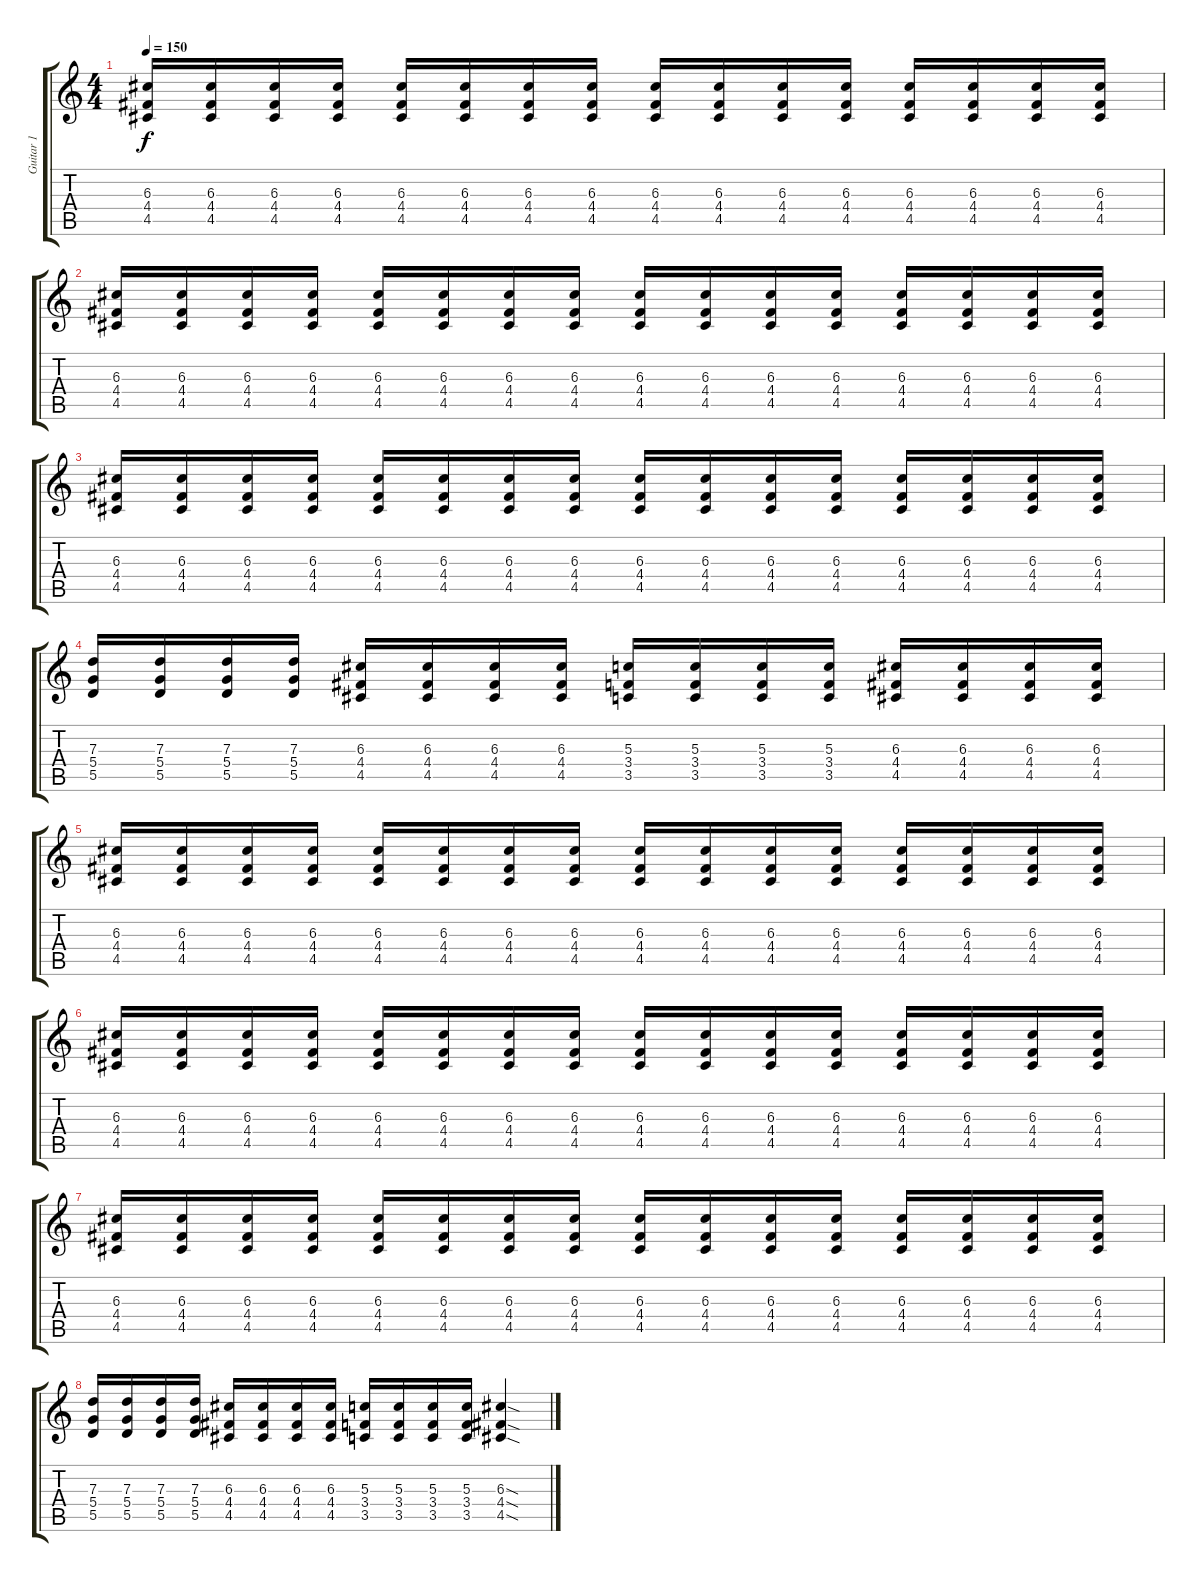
\track ("Guitar 1" "Guitar 1") {instrument distortionguitar}
\staff {score tabs}
\tuning (E4 B3 G3 D3 A2 E2) {hide}
\ts (4 4)
\tempo 150
\clef g2
\ks c
(6.3 4.4 4.5).16{dy f} (6.3 4.4 4.5).16 (6.3 4.4 4.5).16 (6.3 4.4 4.5).16 (6.3 4.4 4.5).16 (6.3 4.4 4.5).16 (6.3 4.4 4.5).16 (6.3 4.4 4.5).16 (6.3 4.4 4.5).16 (6.3 4.4 4.5).16 (6.3 4.4 4.5).16 (6.3 4.4 4.5).16 (6.3 4.4 4.5).16 (6.3 4.4 4.5).16 (6.3 4.4 4.5).16 (6.3 4.4 4.5).16 |
(6.3 4.4 4.5).16 (6.3 4.4 4.5).16 (6.3 4.4 4.5).16 (6.3 4.4 4.5).16 (6.3 4.4 4.5).16 (6.3 4.4 4.5).16 (6.3 4.4 4.5).16 (6.3 4.4 4.5).16 (6.3 4.4 4.5).16 (6.3 4.4 4.5).16 (6.3 4.4 4.5).16 (6.3 4.4 4.5).16 (6.3 4.4 4.5).16 (6.3 4.4 4.5).16 (6.3 4.4 4.5).16 (6.3 4.4 4.5).16 |
(6.3 4.4 4.5).16 (6.3 4.4 4.5).16 (6.3 4.4 4.5).16 (6.3 4.4 4.5).16 (6.3 4.4 4.5).16 (6.3 4.4 4.5).16 (6.3 4.4 4.5).16 (6.3 4.4 4.5).16 (6.3 4.4 4.5).16 (6.3 4.4 4.5).16 (6.3 4.4 4.5).16 (6.3 4.4 4.5).16 (6.3 4.4 4.5).16 (6.3 4.4 4.5).16 (6.3 4.4 4.5).16 (6.3 4.4 4.5).16 |
(7.3 5.4 5.5).16 (7.3 5.4 5.5).16 (7.3 5.4 5.5).16 (7.3 5.4 5.5).16 (6.3 4.4 4.5).16 (6.3 4.4 4.5).16 (6.3 4.4 4.5).16 (6.3 4.4 4.5).16 (5.3 3.4 3.5).16 (5.3 3.4 3.5).16 (5.3 3.4 3.5).16 (5.3 3.4 3.5).16 (6.3 4.4 4.5).16 (6.3 4.4 4.5).16 (6.3 4.4 4.5).16 (6.3 4.4 4.5).16 |
(6.3 4.4 4.5).16 (6.3 4.4 4.5).16 (6.3 4.4 4.5).16 (6.3 4.4 4.5).16 (6.3 4.4 4.5).16 (6.3 4.4 4.5).16 (6.3 4.4 4.5).16 (6.3 4.4 4.5).16 (6.3 4.4 4.5).16 (6.3 4.4 4.5).16 (6.3 4.4 4.5).16 (6.3 4.4 4.5).16 (6.3 4.4 4.5).16 (6.3 4.4 4.5).16 (6.3 4.4 4.5).16 (6.3 4.4 4.5).16 |
(6.3 4.4 4.5).16 (6.3 4.4 4.5).16 (6.3 4.4 4.5).16 (6.3 4.4 4.5).16 (6.3 4.4 4.5).16 (6.3 4.4 4.5).16 (6.3 4.4 4.5).16 (6.3 4.4 4.5).16 (6.3 4.4 4.5).16 (6.3 4.4 4.5).16 (6.3 4.4 4.5).16 (6.3 4.4 4.5).16 (6.3 4.4 4.5).16 (6.3 4.4 4.5).16 (6.3 4.4 4.5).16 (6.3 4.4 4.5).16 |
(6.3 4.4 4.5).16 (6.3 4.4 4.5).16 (6.3 4.4 4.5).16 (6.3 4.4 4.5).16 (6.3 4.4 4.5).16 (6.3 4.4 4.5).16 (6.3 4.4 4.5).16 (6.3 4.4 4.5).16 (6.3 4.4 4.5).16 (6.3 4.4 4.5).16 (6.3 4.4 4.5).16 (6.3 4.4 4.5).16 (6.3 4.4 4.5).16 (6.3 4.4 4.5).16 (6.3 4.4 4.5).16 (6.3 4.4 4.5).16 |
(7.3 5.4 5.5).16 (7.3 5.4 5.5).16 (7.3 5.4 5.5).16 (7.3 5.4 5.5).16 (6.3 4.4 4.5).16 (6.3 4.4 4.5).16 (6.3 4.4 4.5).16 (6.3 4.4 4.5).16 (5.3 3.4 3.5).16 (5.3 3.4 3.5).16 (5.3 3.4 3.5).16 (5.3 3.4 3.5).16 (6.3{sod} 4.4{sod} 4.5{sod}).4
